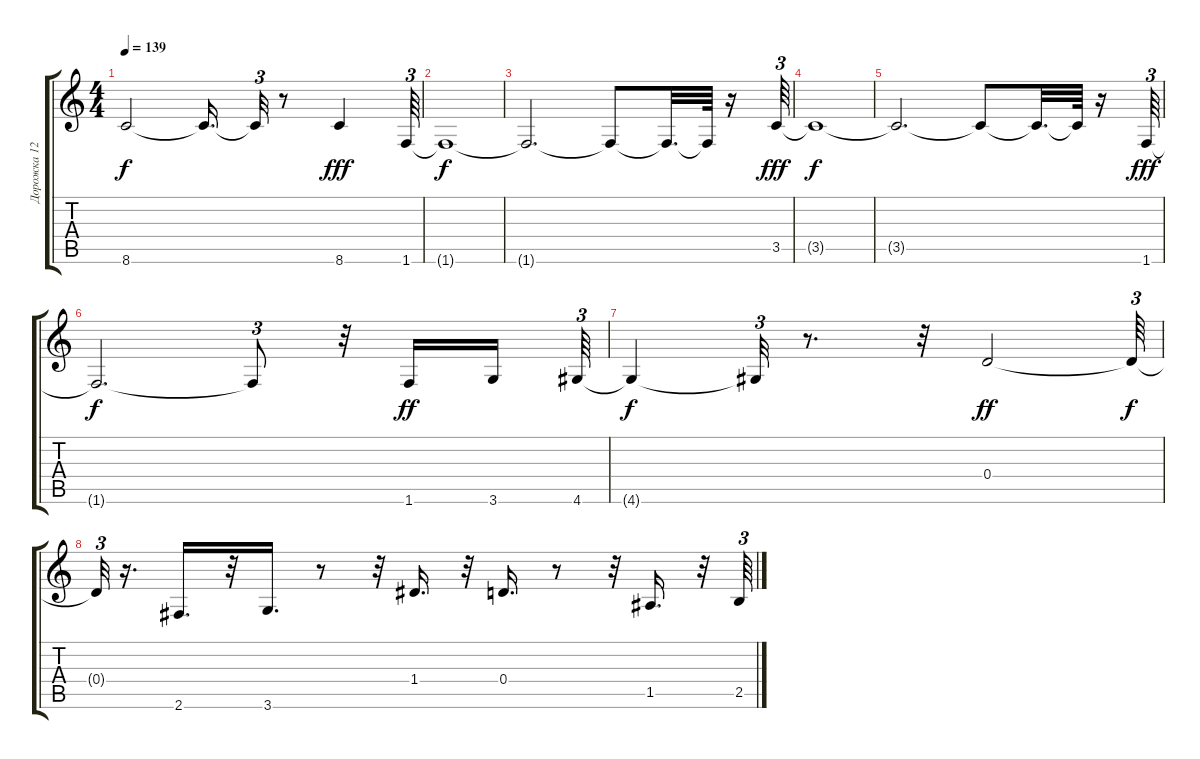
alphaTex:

\track ("Дорожка 12" "Дорожка 12") {instrument distortionguitar}
\staff {score tabs}
\tuning (E4 B3 G3 D3 A2 E2) {hide}
\ts (4 4)
\tempo 139
\clef g2
\ks c
8.6{t}.2{dy f} 8.6{t}.16{d} 8.6{t}.32{tu (3 2)} r.8 8.6.4{dy fff} 1.6.64{tu (3 2)} |
1.6{t}.1{dy f} |
1.6{t}.2{d} 1.6{t}.8 1.6{t}.32{d} 1.6{t}.64 r.16 3.5.64{tu (3 2) dy fff} |
3.5{t}.1{dy f} |
3.5{t}.2{d} 3.5{t}.8 3.5{t}.32{d} 3.5{t}.64 r.16 1.6.64{tu (3 2) dy fff} |
1.6{t}.2{d dy f} 1.6{t}.8{tu (3 2)} r.32 1.6.16{dy ff} 3.6.16{beam splitsecondary} 4.6.64{tu (3 2)} |
4.6{t}.4{dy f} 4.6{t}.32{tu (3 2)} r.8{d} r.32 0.4.2{dy ff} 0.4{t}.64{tu (3 2) dy f} |
0.4{t}.32{tu (3 2)} r.16{d} 2.6.16{d} r.32 3.6.16{d} r.8 r.32 1.4.16{d} r.32 0.4.16{d} r.8 r.32 1.5.16{d} r.32 2.5.64{tu (3 2)}
